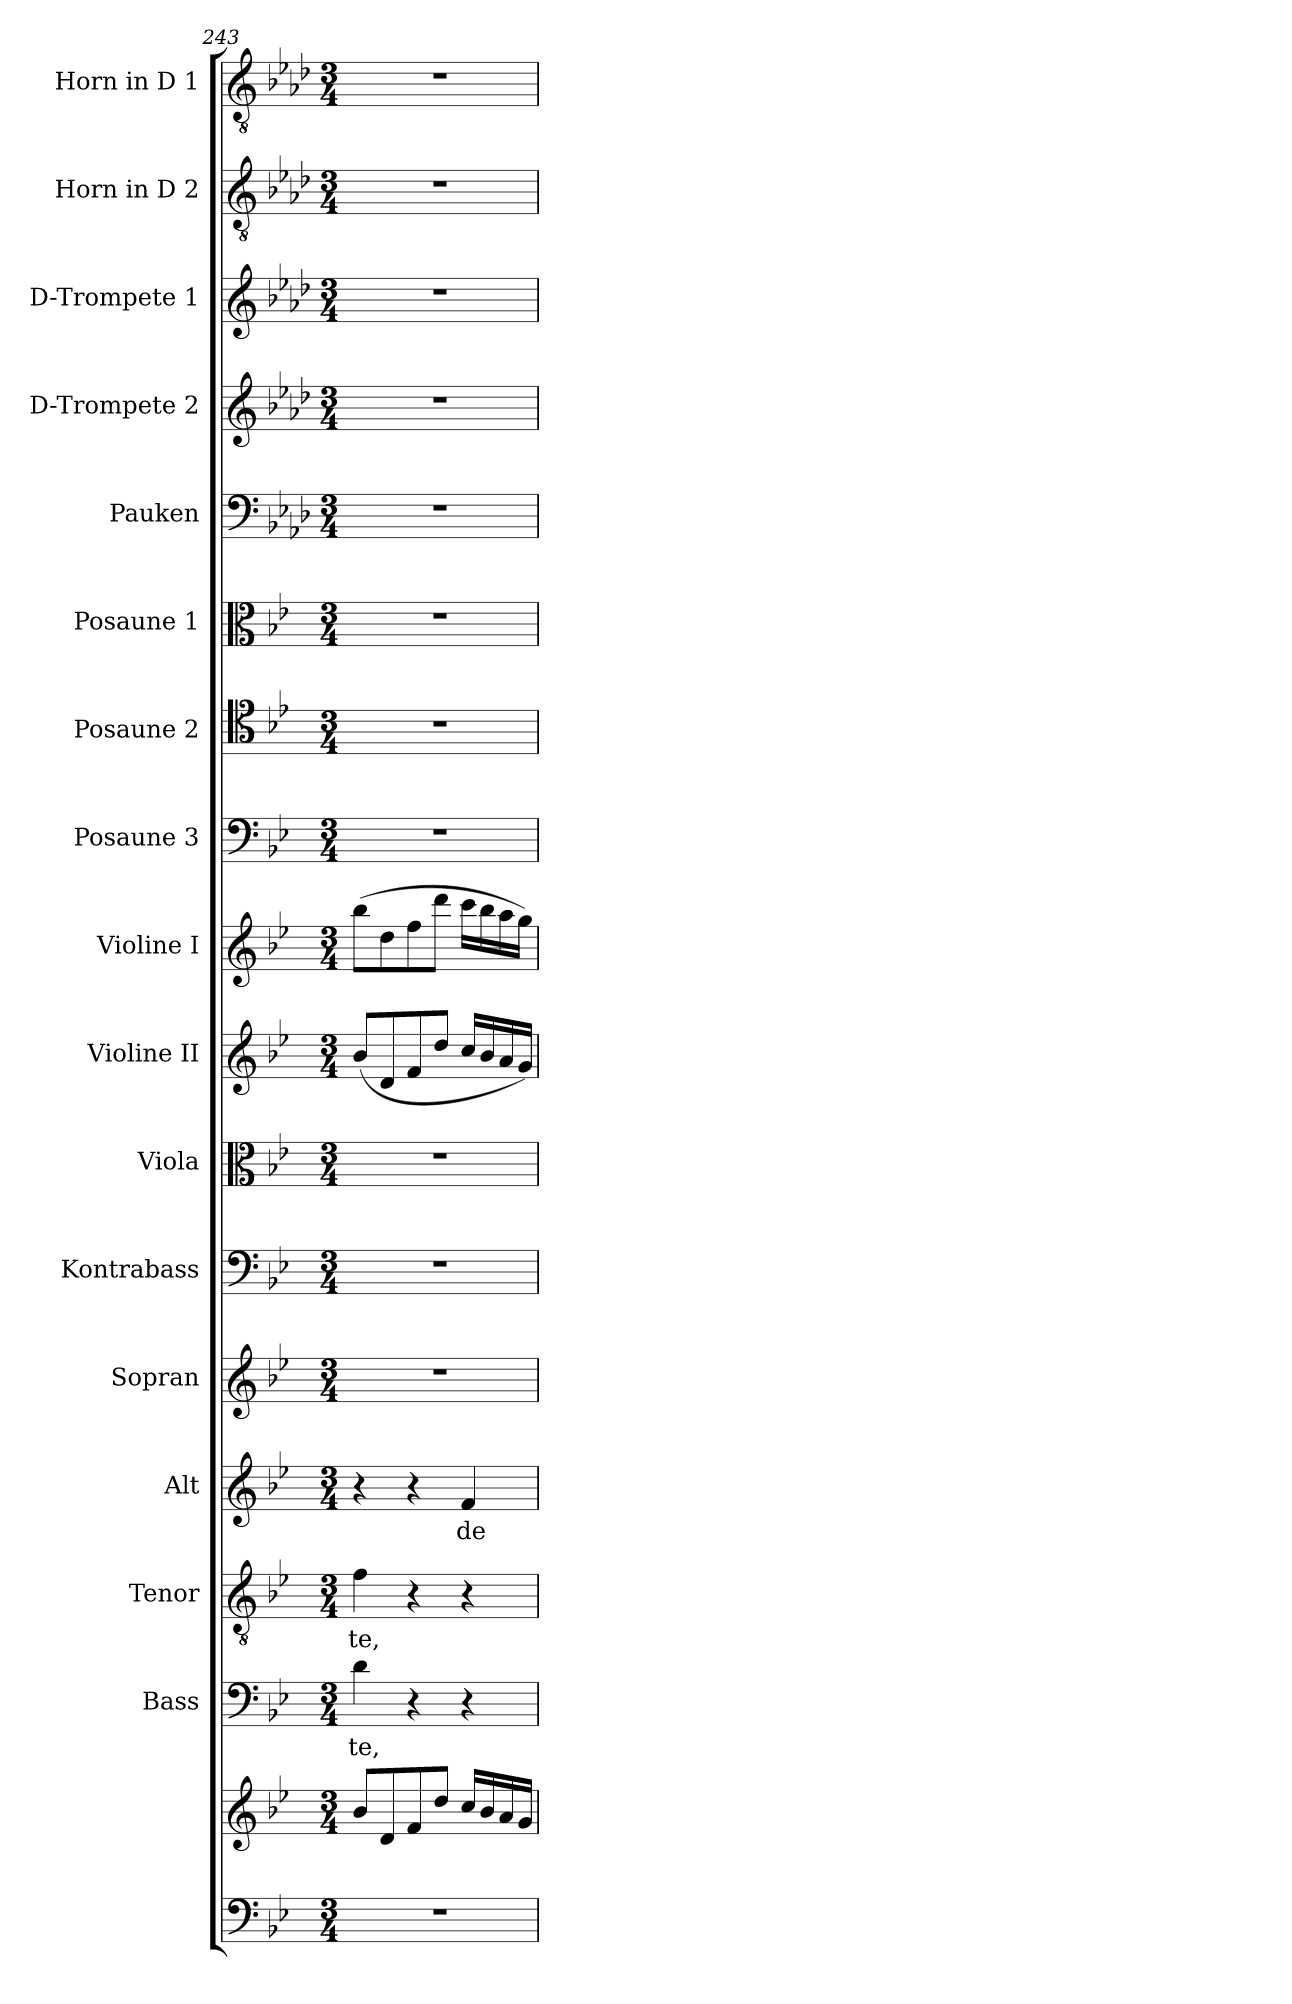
**kern	**kern	**kern	**text	**kern	**text	**kern	**text	**kern	**kern	**kern	**kern	**kern	**kern	**kern	**kern	**kern	**kern	**kern	**kern	**kern
*part17	*part17	*part16	*part16	*part15	*part15	*part14	*part14	*part13	*part12	*part11	*part10	*part9	*part8	*part7	*part6	*part5	*part4	*part3	*part2	*part1
*staff18	*staff17	*staff16	*staff16	*staff15	*staff15	*staff14	*staff14	*staff13	*staff12	*staff11	*staff10	*staff9	*staff8	*staff7	*staff6	*staff5	*staff4	*staff3	*staff2	*staff1
*	*	*I"Bass	*	*I"Tenor	*	*I"Alt	*	*I"Sopran	*I"Kontrabass	*I"Viola	*I"Violine II	*I"Violine I	*I"Posaune 3	*I"Posaune 2	*I"Posaune 1	*I"Pauken	*I"D-Trompete 2	*I"D-Trompete 1	*I"Horn in D 2	*I"Horn in D 1
*	*	*I'B.	*	*I'T.	*	*I'A.	*	*I'S.	*I'Kb.	*I'Vla.	*I'Vl. II	*I'Vl. I	*I'Pos. 3	*I'Pos. 2	*I'Pos. 1	*I'Pk.	*I'D Trp. 2	*I'D Trp. 1	*I'Hrn. 2	*I'Hrn. 1
*clefF4	*clefG2	*clefF4	*	*clefGv2	*	*clefG2	*	*clefG2	*clefF4	*clefC3	*clefG2	*clefG2	*clefF4	*clefC4	*clefC3	*clefF4	*clefG2	*clefG2	*clefGv2	*clefGv2
*	*	*	*	*	*	*	*	*	*ITrd7c12	*	*	*	*	*	*	*ITrd-1c-2	*ITrd-1c-2	*ITrd-1c-2	*ITrd-1c-2	*ITrd-1c-2
*k[b-e-]	*k[b-e-]	*k[b-e-]	*	*k[b-e-]	*	*k[b-e-]	*	*k[b-e-]	*k[b-e-]	*k[b-e-]	*k[b-e-]	*k[b-e-]	*k[b-e-]	*k[b-e-]	*k[b-e-]	*k[b-e-]	*k[b-e-]	*k[b-e-]	*k[b-e-]	*k[b-e-]
*B-:	*B-:	*B-:	*	*B-:	*	*B-:	*	*B-:	*B-:	*B-:	*B-:	*B-:	*B-:	*B-:	*B-:	*B-:	*B-:	*B-:	*B-:	*B-:
*M3/4	*M3/4	*M3/4	*	*M3/4	*	*M3/4	*	*M3/4	*M3/4	*M3/4	*M3/4	*M3/4	*M3/4	*M3/4	*M3/4	*M3/4	*M3/4	*M3/4	*M3/4	*M3/4
=243	=243	=243	=243	=243	=243	=243	=243	=243	=243	=243	=243	=243	=243	=243	=243	=243	=243	=243	=243	=243
!	!	!	!LO:LY:b	!	!LO:LY:b	!	!	!	!	!	!	!	!	!	!	!	!	!	!	!
2.r	8b-/L	4d\	-te,	4f\	-te,	4r	.	2.r	2.r	2.r	(<8b-/L	(>8bb-\L	2.r	2.r	2.r	2.r	2.r	2.r	2.r	2.r
.	8d/	.	.	.	.	.	.	.	.	.	8d/	8dd\	.	.	.	.	.	.	.	.
.	8f/	4r	.	4r	.	4r	.	.	.	.	8f/	8ff\	.	.	.	.	.	.	.	.
.	8dd/J	.	.	.	.	.	.	.	.	.	8dd/J	8ddd\J	.	.	.	.	.	.	.	.
!	!	!	!	!	!	!	!LO:LY:b	!	!	!	!	!	!	!	!	!	!	!	!	!
.	16cc/LL	4r	.	4r	.	4f/	de	.	.	.	16cc/LL	16ccc\LL	.	.	.	.	.	.	.	.
.	16b-/	.	.	.	.	.	.	.	.	.	16b-/	16bb-\	.	.	.	.	.	.	.	.
.	16a/	.	.	.	.	.	.	.	.	.	16a/	16aa\	.	.	.	.	.	.	.	.
.	16g/JJ	.	.	.	.	.	.	.	.	.	16g/JJ)	16gg\JJ)	.	.	.	.	.	.	.	.
=	=	=	=	=	=	=	=	=	=	=	=	=	=	=	=	=	=	=	=	=
*-	*-	*-	*-	*-	*-	*-	*-	*-	*-	*-	*-	*-	*-	*-	*-	*-	*-	*-	*-	*-
